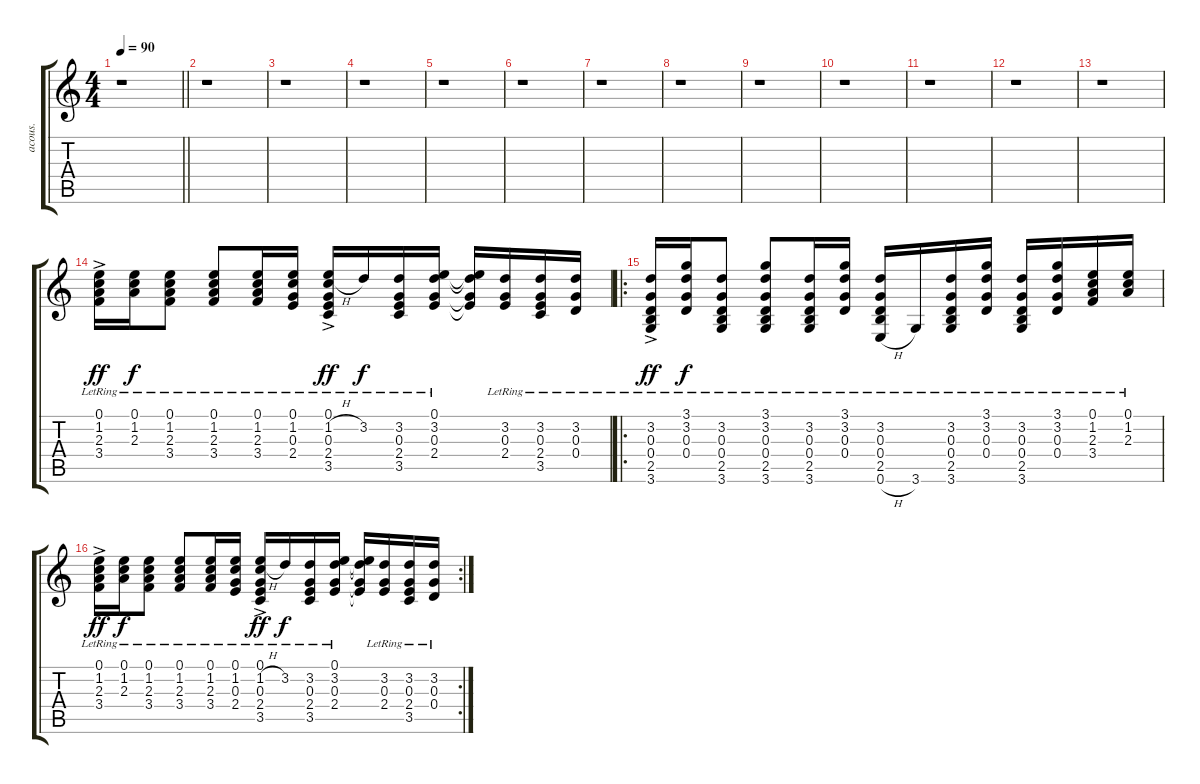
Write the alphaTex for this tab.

\track ("acous." "acous.") {instrument acousticguitarsteel}
\staff {score tabs}
\tuning (E4 B3 G3 D3 A2 E2) {hide}
\ts (4 4)
\tempo 90
\clef g2
\barLineRight lightlight
\ks c
r.1{dy f} |
r.1 |
r.1 |
r.1 |
r.1 |
r.1 |
r.1 |
r.1 |
r.1 |
r.1 |
r.1 |
r.1 |
r.1 |
(0.1{ac lr} 1.2{ac lr} 2.3{ac lr} 3.4{ac lr}).16{dy ff} (0.1{lr} 1.2{lr} 2.3{lr}).16{dy f} (0.1{lr} 1.2{lr} 2.3{lr} 3.4{lr}).8 (0.1{lr} 1.2{lr} 2.3{lr} 3.4{lr}).8 (0.1{lr} 1.2{lr} 2.3{lr} 3.4{lr}).16 (0.1{lr} 1.2{lr} 0.3{lr} 2.4{lr}).16 (0.1{ac lr} 1.2{h ac lr} 0.3{ac lr} 2.4{ac lr} 3.5{ac lr}).16{dy ff} 3.2{lr}.16{dy f} (3.2{lr} 0.3{lr} 2.4{lr} 3.5{lr}).16 (0.1{lr} 3.2{lr} 0.3{lr} 2.4{lr}).16 (0.1{t} 3.2{t} 0.3{t} 2.4{t}).16 (3.2{lr} 0.3{lr} 2.4{lr}).16 (3.2{lr} 0.3{lr} 2.4{lr} 3.5{lr}).16 (3.2{lr} 0.3{lr} 0.4{lr}).16 |
\ro
(3.2{ac lr} 0.3{ac lr} 0.4{ac lr} 2.5{ac lr} 3.6{ac lr}).16{dy ff} (3.1{lr} 3.2{lr} 0.3{lr} 0.4{lr}).16{dy f} (3.2{lr} 0.3{lr} 0.4{lr} 2.5{lr} 3.6{lr}).8 (3.1{lr} 3.2{lr} 0.3{lr} 0.4{lr} 2.5{lr} 3.6{lr}).8 (3.2{lr} 0.3{lr} 0.4{lr} 2.5{lr} 3.6{lr}).16 (3.1{lr} 3.2{lr} 0.3{lr} 0.4{lr}).16 (3.2{lr} 0.3{lr} 0.4{lr} 2.5{lr} 0.6{h lr}).16 3.6{lr}.16 (3.2{lr} 0.3{lr} 0.4{lr} 2.5{lr} 3.6{lr}).16 (3.1{lr} 3.2{lr} 0.3{lr} 0.4{lr}).16 (3.2{lr} 0.3{lr} 0.4{lr} 2.5{lr} 3.6{lr}).16 (3.1{lr} 3.2{lr} 0.3{lr} 0.4{lr}).16 (0.1{lr} 1.2{lr} 2.3{lr} 3.4{lr}).16 (0.1{lr} 1.2{lr} 2.3{lr}).16 |
\rc 2
(0.1{ac lr} 1.2{ac lr} 2.3{ac lr} 3.4{ac lr}).16{dy ff} (0.1{lr} 1.2{lr} 2.3{lr}).16{dy f} (0.1{lr} 1.2{lr} 2.3{lr} 3.4{lr}).8 (0.1{lr} 1.2{lr} 2.3{lr} 3.4{lr}).8 (0.1{lr} 1.2{lr} 2.3{lr} 3.4{lr}).16 (0.1{lr} 1.2{lr} 0.3{lr} 2.4{lr}).16 (0.1{ac lr} 1.2{h ac lr} 0.3{ac lr} 2.4{ac lr} 3.5{ac lr}).16{dy ff} 3.2{lr}.16{dy f} (3.2{lr} 0.3{lr} 2.4{lr} 3.5{lr}).16 (0.1{lr} 3.2{lr} 0.3{lr} 2.4{lr}).16 (0.1{t} 3.2{t} 0.3{t} 2.4{t}).16 (3.2{lr} 0.3{lr} 2.4{lr}).16 (3.2{lr} 0.3{lr} 2.4{lr} 3.5{lr}).16 (3.2{lr} 0.3{lr} 0.4{lr}).16
